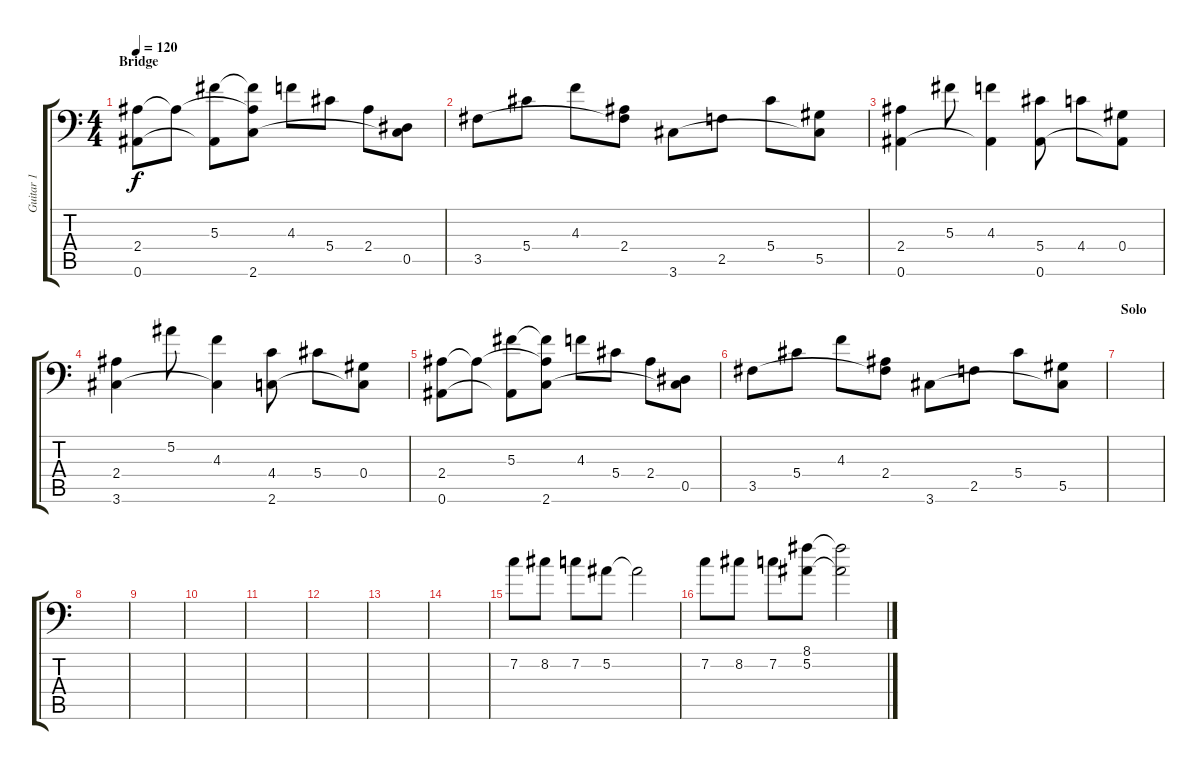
\track ("Guitar 1" "Guitar 1") {instrument acousticguitarsteel}
\staff {score tabs}
\tuning (Bb3 F3 Db3 Ab2 Eb2 Bb1) {hide}
\ts (4 4)
\section ("" "Bridge")
\tempo 120
\clef f4
\ks c
(2.4 0.6).8{dy f} 2.4{t}.8 (5.3 0.6{t}).8 (5.3{t} 2.4{t} 2.6).8 4.3.8 5.4.8 2.4.8 (0.5 2.6{t}).8 |
3.5.8 5.4.8 4.3.8 (2.4 3.5{t}).8 3.6.8 2.5.8 5.4.8 (5.5 3.6{t}).8 |
(2.4 0.6).4 5.3.8 (4.3 0.6{t}).4 (5.4 0.6).8 4.4.8 (0.4 0.6{t}).8 |
(2.4 3.6).4 5.2.8 (4.3 3.6{t}).4 (4.4 2.6).8 5.4.8 (0.4 2.6{t}).8 |
(2.4 0.6).8 2.4{t}.8 (5.3 0.6{t}).8 (5.3{t} 2.4{t} 2.6).8 4.3.8 5.4.8 2.4.8 (0.5 2.6{t}).8 |
3.5.8 5.4.8 4.3.8 (2.4 3.5{t}).8 3.6.8 2.5.8 5.4.8 (5.5 3.6{t}).8 |
\section ("" "Solo")
|
|
|
|
|
|
|
|
7.2.8{volume 16 instrument distortionguitar} 8.2.8 7.2.8 5.2.8 5.2{t}.2 |
7.2.8 8.2.8 7.2.8 (8.1 5.2).8 (8.1{t} 5.2{t}).2
